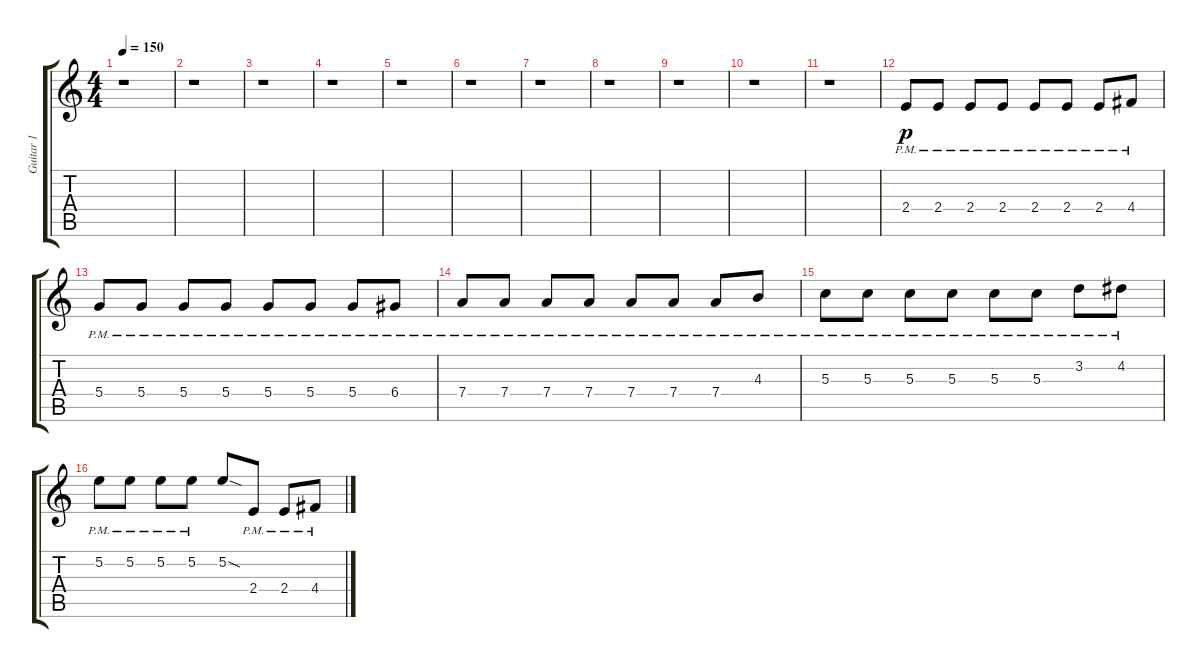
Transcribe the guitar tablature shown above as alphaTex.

\track ("Guitar 1" "Guitar 1") {instrument overdrivenguitar}
\staff {score tabs}
\tuning (E4 B3 G3 D3 A2 E2) {hide}
\ts (4 4)
\tempo 150
\clef g2
\ks c
r.1{dy f} |
r.1 |
r.1 |
r.1 |
r.1 |
r.1 |
r.1 |
r.1 |
r.1 |
r.1 |
r.1 |
2.4{pm}.8{dy p volume 16} 2.4{pm}.8 2.4{pm}.8 2.4{pm}.8 2.4{pm}.8 2.4{pm}.8 2.4{pm}.8 4.4{pm}.8 |
5.4{pm}.8 5.4{pm}.8 5.4{pm}.8 5.4{pm}.8 5.4{pm}.8 5.4{pm}.8 5.4{pm}.8 6.4{pm}.8 |
7.4{pm}.8 7.4{pm}.8 7.4{pm}.8 7.4{pm}.8 7.4{pm}.8 7.4{pm}.8 7.4{pm}.8 4.3{pm}.8 |
5.3{pm}.8 5.3{pm}.8 5.3{pm}.8 5.3{pm}.8 5.3{pm}.8 5.3{pm}.8 3.2{pm}.8 4.2{pm}.8 |
5.2{pm}.8 5.2{pm}.8 5.2{pm}.8 5.2{pm}.8 5.2{sod}.8 2.4{pm}.8 2.4{pm}.8 4.4{pm}.8
